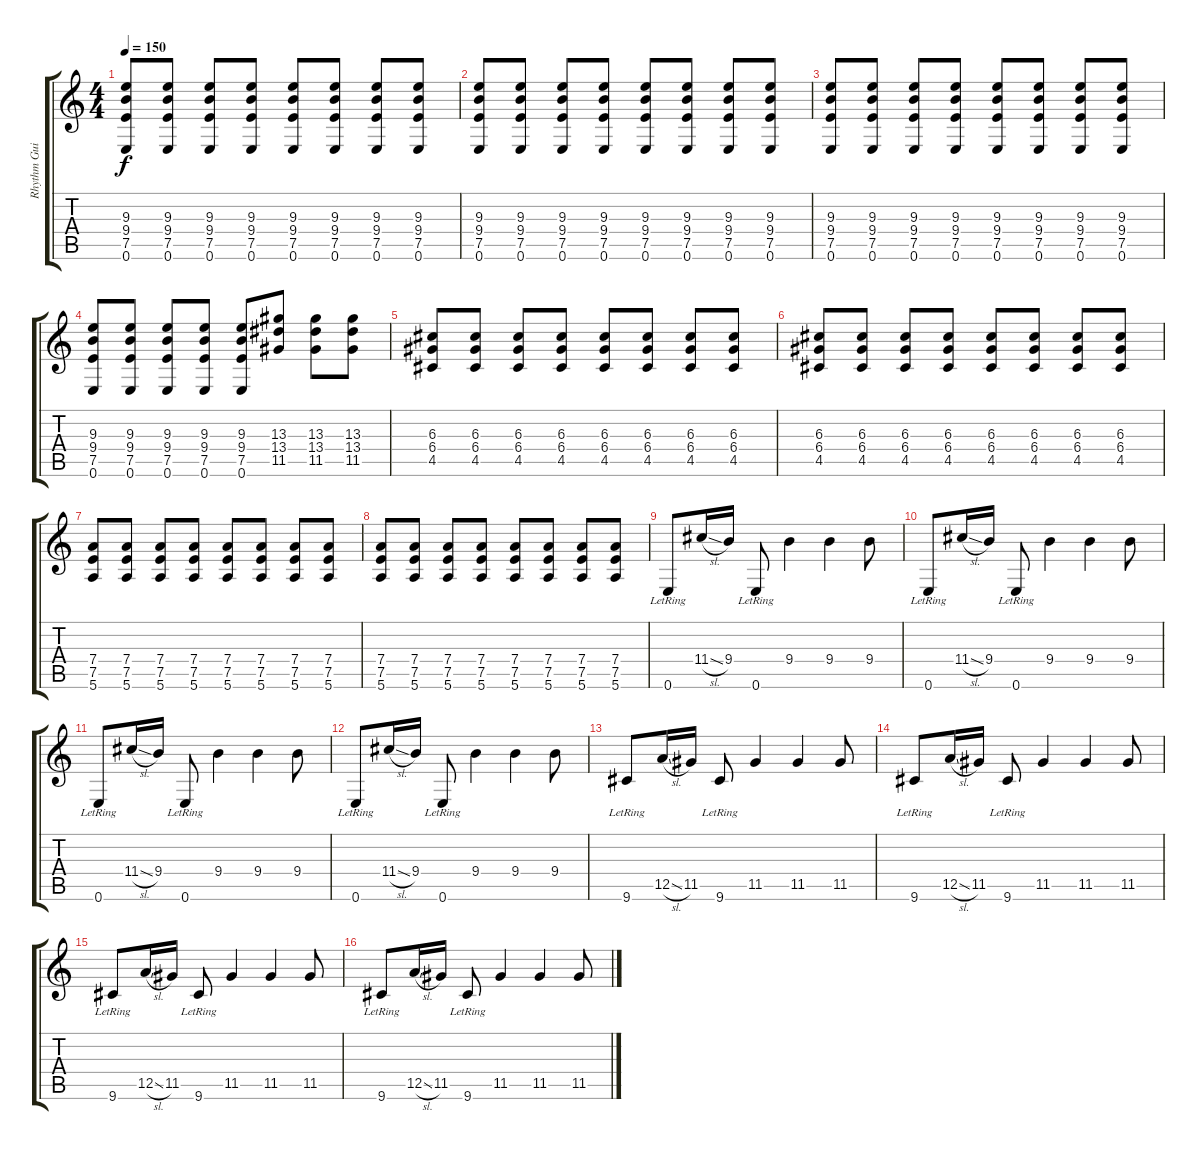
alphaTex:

\track ("Rhythm Guitar" "Rhythm Gui") {instrument overdrivenguitar}
\staff {score tabs}
\tuning (E4 B3 G3 D3 A2 E2) {hide}
\ts (4 4)
\tempo 150
\clef g2
\ks c
(9.3 9.4 7.5 0.6).8{dy f} (9.3 9.4 7.5 0.6).8 (9.3 9.4 7.5 0.6).8 (9.3 9.4 7.5 0.6).8 (9.3 9.4 7.5 0.6).8 (9.3 9.4 7.5 0.6).8 (9.3 9.4 7.5 0.6).8 (9.3 9.4 7.5 0.6).8 |
(9.3 9.4 7.5 0.6).8 (9.3 9.4 7.5 0.6).8 (9.3 9.4 7.5 0.6).8 (9.3 9.4 7.5 0.6).8 (9.3 9.4 7.5 0.6).8 (9.3 9.4 7.5 0.6).8 (9.3 9.4 7.5 0.6).8 (9.3 9.4 7.5 0.6).8 |
(9.3 9.4 7.5 0.6).8 (9.3 9.4 7.5 0.6).8 (9.3 9.4 7.5 0.6).8 (9.3 9.4 7.5 0.6).8 (9.3 9.4 7.5 0.6).8 (9.3 9.4 7.5 0.6).8 (9.3 9.4 7.5 0.6).8 (9.3 9.4 7.5 0.6).8 |
(9.3 9.4 7.5 0.6).8 (9.3 9.4 7.5 0.6).8 (9.3 9.4 7.5 0.6).8 (9.3 9.4 7.5 0.6).8 (9.3 9.4 7.5 0.6).8 (13.3 13.4 11.5).8 (13.3 13.4 11.5).8 (13.3 13.4 11.5).8 |
(6.3 6.4 4.5).8 (6.3 6.4 4.5).8 (6.3 6.4 4.5).8 (6.3 6.4 4.5).8 (6.3 6.4 4.5).8 (6.3 6.4 4.5).8 (6.3 6.4 4.5).8 (6.3 6.4 4.5).8 |
(6.3 6.4 4.5).8 (6.3 6.4 4.5).8 (6.3 6.4 4.5).8 (6.3 6.4 4.5).8 (6.3 6.4 4.5).8 (6.3 6.4 4.5).8 (6.3 6.4 4.5).8 (6.3 6.4 4.5).8 |
(7.4 7.5 5.6).8 (7.4 7.5 5.6).8 (7.4 7.5 5.6).8 (7.4 7.5 5.6).8 (7.4 7.5 5.6).8 (7.4 7.5 5.6).8 (7.4 7.5 5.6).8 (7.4 7.5 5.6).8 |
(7.4 7.5 5.6).8 (7.4 7.5 5.6).8 (7.4 7.5 5.6).8 (7.4 7.5 5.6).8 (7.4 7.5 5.6).8 (7.4 7.5 5.6).8 (7.4 7.5 5.6).8 (7.4 7.5 5.6).8 |
0.6{lr}.8 11.4{sl}.16 9.4.16 0.6{lr}.8 9.4.4 9.4.4 9.4.8 |
0.6{lr}.8 11.4{sl}.16 9.4.16 0.6{lr}.8 9.4.4 9.4.4 9.4.8 |
0.6{lr}.8 11.4{sl}.16 9.4.16 0.6{lr}.8 9.4.4 9.4.4 9.4.8 |
0.6{lr}.8 11.4{sl}.16 9.4.16 0.6{lr}.8 9.4.4 9.4.4 9.4.8 |
9.6{lr}.8 12.5{sl}.16 11.5.16 9.6{lr}.8 11.5.4 11.5.4 11.5.8 |
9.6{lr}.8 12.5{sl}.16 11.5.16 9.6{lr}.8 11.5.4 11.5.4 11.5.8 |
9.6{lr}.8 12.5{sl}.16 11.5.16 9.6{lr}.8 11.5.4 11.5.4 11.5.8 |
9.6{lr}.8 12.5{sl}.16 11.5.16 9.6{lr}.8 11.5.4 11.5.4 11.5.8
